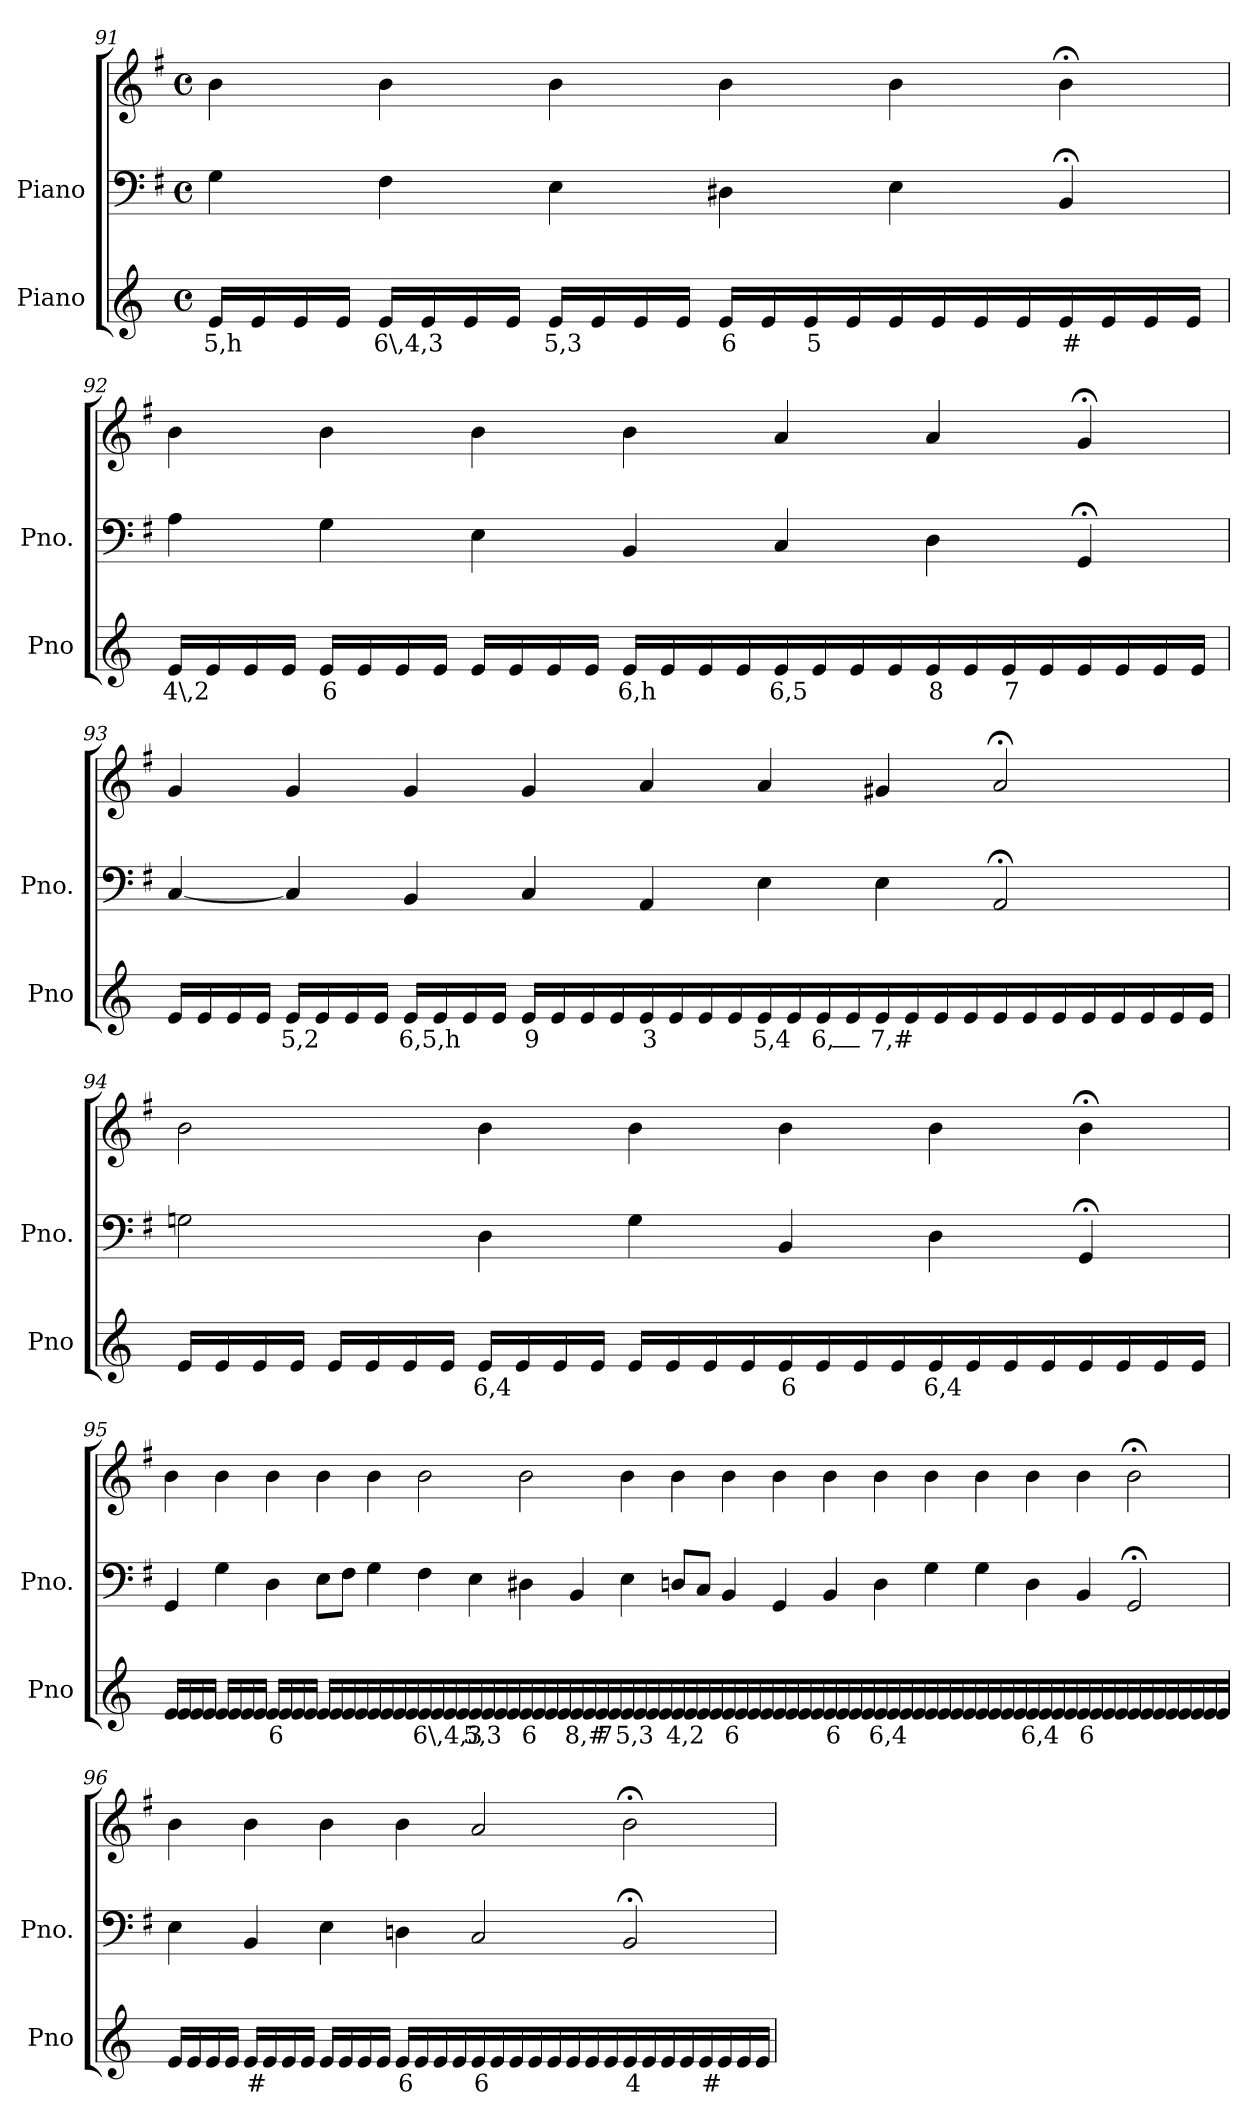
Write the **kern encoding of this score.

**kern	**text	**kern	**kern
*part2	*part2	*part1	*part1
*staff3	*staff3	*staff2	*staff1
*I"Piano	*	*I"Piano	*
*I'Pno	*	*I'Pno.	*
*clefG2	*	*clefF4	*clefG2
*k[]	*	*k[f#]	*k[f#]
*M4/4	*	*M4/4	*M4/4
*met(c)	*	*met(c)	*met(c)
=91	=91	=91	=91
!	!LO:LY:b	!	!
16e/LL	5,h	4G\	4b\
16e/	.	.	.
16e/	.	.	.
16e/JJ	.	.	.
!	!LO:LY:b	!	!
16e/LL	6\,4,3	4F#\	4b\
16e/	.	.	.
16e/	.	.	.
16e/JJ	.	.	.
!	!LO:LY:b	!	!
16e/LL	5,3	4E\	4b\
16e/	.	.	.
16e/	.	.	.
16e/JJ	.	.	.
!	!LO:LY:b	!	!
16e/LL	6	4D#X\	4b\
16e/	.	.	.
!	!LO:LY:b	!	!
16e/	5	.	.
16e/	.	.	.
16e/	.	4E\	4b\
16e/	.	.	.
16e/	.	.	.
16e/	.	.	.
!	!LO:LY:b	!	!
16e/	#	4BB;</	4b;<\
16e/	.	.	.
16e/	.	.	.
16e/JJ	.	.	.
=92	=92	=92	=92
!	!LO:LY:b	!	!
16e/LL	4\,2	4A\	4b\
16e/	.	.	.
16e/	.	.	.
16e/JJ	.	.	.
!	!LO:LY:b	!	!
16e/LL	6	4G\	4b\
16e/	.	.	.
16e/	.	.	.
16e/JJ	.	.	.
16e/LL	.	4E\	4b\
16e/	.	.	.
16e/	.	.	.
16e/JJ	.	.	.
!	!LO:LY:b	!	!
16e/LL	6,h	4BB/	4b\
16e/	.	.	.
16e/	.	.	.
16e/	.	.	.
!	!LO:LY:b	!	!
16e/	6,5	4C/	4a/
16e/	.	.	.
16e/	.	.	.
16e/	.	.	.
!	!LO:LY:b	!	!
16e/	8	4D\	4a/
16e/	.	.	.
!	!LO:LY:b	!	!
16e/	7	.	.
16e/	.	.	.
16e/	.	4GG;</	4g;</
16e/	.	.	.
16e/	.	.	.
16e/JJ	.	.	.
=93	=93	=93	=93
16e/LL	.	[4C/	4g/
16e/	.	.	.
16e/	.	.	.
16e/JJ	.	.	.
!	!LO:LY:b	!	!
16e/LL	5,2	4C/]	4g/
16e/	.	.	.
16e/	.	.	.
16e/JJ	.	.	.
!	!LO:LY:b	!	!
16e/LL	6,5,h	4BB/	4g/
16e/	.	.	.
16e/	.	.	.
16e/JJ	.	.	.
!	!LO:LY:b	!	!
16e/LL	9	4C/	4g/
16e/	.	.	.
16e/	.	.	.
16e/	.	.	.
!	!LO:LY:b	!	!
16e/	3	4AA/	4a/
16e/	.	.	.
16e/	.	.	.
16e/	.	.	.
!	!LO:LY:b	!	!
16e/	5,4	4E\	4a/
16e/	.	.	.
!	!LO:LY:b	!	!
16e/	6,_	.	.
16e/	.	.	.
!	!LO:LY:b	!	!
16e/	7,#	4E\	4g#X/
16e/	.	.	.
16e/	.	.	.
16e/	.	.	.
16e/	.	2AA;</	2a;</
16e/	.	.	.
16e/	.	.	.
16e/	.	.	.
16e/	.	.	.
16e/	.	.	.
16e/	.	.	.
16e/JJ	.	.	.
=94	=94	=94	=94
16e/LL	.	2Gn\	2b\
16e/	.	.	.
16e/	.	.	.
16e/JJ	.	.	.
16e/LL	.	.	.
16e/	.	.	.
16e/	.	.	.
16e/JJ	.	.	.
!	!LO:LY:b	!	!
16e/LL	6,4	4D\	4b\
16e/	.	.	.
16e/	.	.	.
16e/JJ	.	.	.
16e/LL	.	4G\	4b\
16e/	.	.	.
16e/	.	.	.
16e/	.	.	.
!	!LO:LY:b	!	!
16e/	6	4BB/	4b\
16e/	.	.	.
16e/	.	.	.
16e/	.	.	.
!	!LO:LY:b	!	!
16e/	6,4	4D\	4b\
16e/	.	.	.
16e/	.	.	.
16e/	.	.	.
16e/	.	4GG;</	4b;<\
16e/	.	.	.
16e/	.	.	.
16e/JJ	.	.	.
=95	=95	=95	=95
16e/LL	.	4GG/	4b\
16e/	.	.	.
16e/	.	.	.
16e/JJ	.	.	.
16e/LL	.	4G\	4b\
16e/	.	.	.
16e/	.	.	.
16e/JJ	.	.	.
!	!LO:LY:b	!	!
16e/LL	6	4D\	4b\
16e/	.	.	.
16e/	.	.	.
16e/JJ	.	.	.
16e/LL	.	8E\L	4b\
16e/	.	.	.
16e/	.	8F#\J	.
16e/	.	.	.
16e/	.	4G\	4b\
16e/	.	.	.
16e/	.	.	.
16e/	.	.	.
!	!LO:LY:b	!	!
16e/	6\,4,3	4F#\	2b\
16e/	.	.	.
16e/	.	.	.
16e/	.	.	.
!	!LO:LY:b	!	!
16e/	5,3	4E\	.
16e/	.	.	.
16e/	.	.	.
16e/	.	.	.
!	!LO:LY:b	!	!
16e/	6	4D#X\	2b\
16e/	.	.	.
16e/	.	.	.
16e/	.	.	.
!	!LO:LY:b	!	!
16e/	8,#	4BB/	.
16e/	.	.	.
!	!LO:LY:b	!	!
16e/	7	.	.
16e/	.	.	.
!	!LO:LY:b	!	!
16e/	5,3	4E\	4b\
16e/	.	.	.
16e/	.	.	.
16e/	.	.	.
!	!LO:LY:b	!	!
16e/	4,2	8Dn/L	4b\
16e/	.	.	.
16e/	.	8C/J	.
16e/	.	.	.
!	!LO:LY:b	!	!
16e/	6	4BB/	4b\
16e/	.	.	.
16e/	.	.	.
16e/	.	.	.
16e/	.	4GG/	4b\
16e/	.	.	.
16e/	.	.	.
16e/	.	.	.
!	!LO:LY:b	!	!
16e/	6	4BB/	4b\
16e/	.	.	.
16e/	.	.	.
16e/	.	.	.
!	!LO:LY:b	!	!
16e/	6,4	4D\	4b\
16e/	.	.	.
16e/	.	.	.
16e/	.	.	.
16e/	.	4G\	4b\
16e/	.	.	.
16e/	.	.	.
16e/	.	.	.
16e/	.	4G\	4b\
16e/	.	.	.
16e/	.	.	.
16e/	.	.	.
!	!LO:LY:b	!	!
16e/	6,4	4D\	4b\
16e/	.	.	.
16e/	.	.	.
16e/	.	.	.
!	!LO:LY:b	!	!
16e/	6	4BB/	4b\
16e/	.	.	.
16e/	.	.	.
16e/	.	.	.
16e/	.	2GG;</	2b;<\
16e/	.	.	.
16e/	.	.	.
16e/	.	.	.
16e/	.	.	.
16e/	.	.	.
16e/	.	.	.
16e/JJ	.	.	.
=96	=96	=96	=96
16e/LL	.	4E\	4b\
16e/	.	.	.
16e/	.	.	.
16e/JJ	.	.	.
!	!LO:LY:b	!	!
16e/LL	#	4BB/	4b\
16e/	.	.	.
16e/	.	.	.
16e/JJ	.	.	.
16e/LL	.	4E\	4b\
16e/	.	.	.
16e/	.	.	.
16e/JJ	.	.	.
!	!LO:LY:b	!	!
16e/LL	6	4Dn\	4b\
16e/	.	.	.
16e/	.	.	.
16e/	.	.	.
!	!LO:LY:b	!	!
16e/	6	2C/	2a/
16e/	.	.	.
16e/	.	.	.
16e/	.	.	.
16e/	.	.	.
16e/	.	.	.
16e/	.	.	.
16e/	.	.	.
!	!LO:LY:b	!	!
16e/	4	2BB;</	2b;<\
16e/	.	.	.
16e/	.	.	.
16e/	.	.	.
!	!LO:LY:b	!	!
16e/	#	.	.
16e/	.	.	.
16e/	.	.	.
16e/JJ	.	.	.
=	=	=	=
*-	*-	*-	*-
